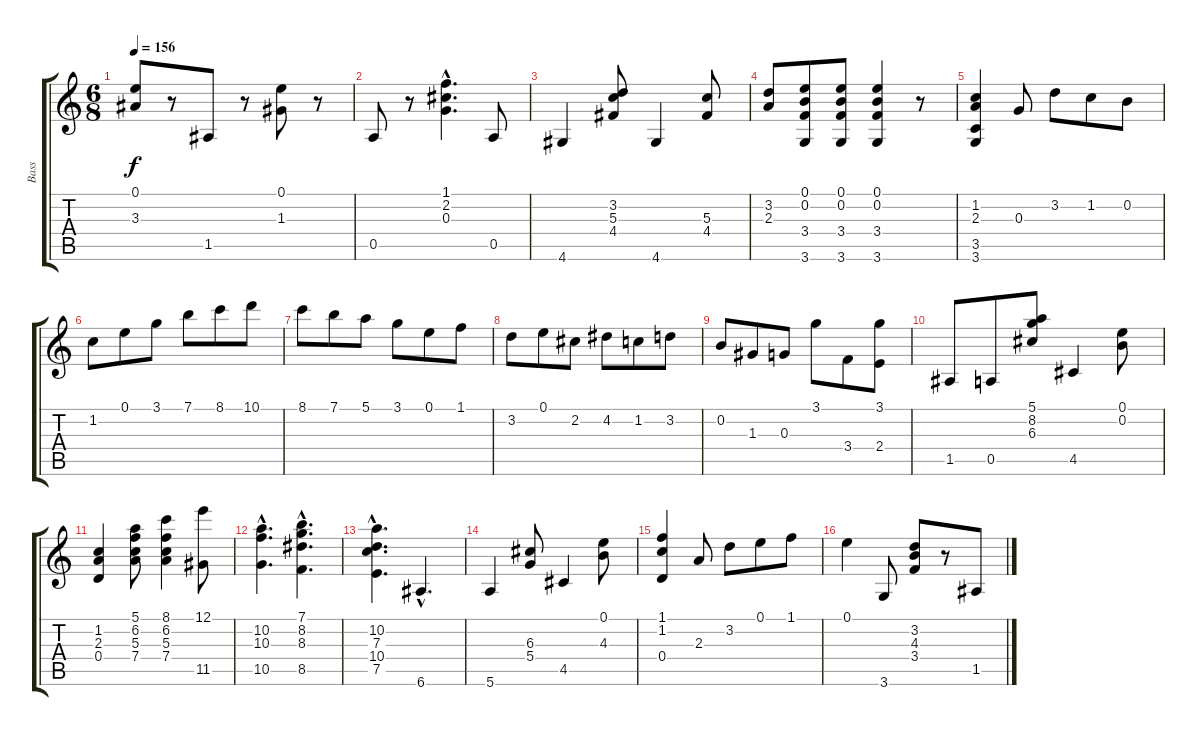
\track ("Bass" "Bass") {instrument electricbasspick}
\staff {score tabs}
\tuning (E4 B3 G3 D3 A2 E2) {hide}
\ts (6 8)
\tempo 156
\clef g2
\ks c
(0.1 3.3).8{dy f} r.8 1.5.8 r.8 (0.1 1.3).8 r.8 |
0.5.8 r.8 (1.1{hac} 2.2{hac} 0.3{hac}).4{d} 0.5.8 |
4.6.4 (3.2 5.3 4.4).8 4.6.4 (5.3 4.4).8 |
(3.2 2.3).8 (0.1 0.2 3.4 3.6).8 (0.1 0.2 3.4 3.6).8 (0.1 0.2 3.4 3.6).4 r.8 |
(1.2 2.3 3.5 3.6).4 0.3.8 3.2.8 1.2.8 0.2.8 |
1.2.8 0.1.8 3.1.8 7.1.8 8.1.8 10.1.8 |
8.1.8 7.1.8 5.1.8 3.1.8 0.1.8 1.1.8 |
3.2.8 0.1.8 2.2.8 4.2.8 1.2.8 3.2.8 |
0.2.8 1.3.8 0.3.8 3.1.8 3.4.8 (3.1 2.4).8 |
1.5.8 0.5.8 (5.1 8.2 6.3).8 4.5.4 (0.1 0.2).8 |
(1.2 2.3 0.4).4 (5.1 6.2 5.3 7.4).8 (8.1 6.2 5.3 7.4).4 (12.1 11.5).8 |
(10.2{hac} 10.3{hac} 10.5{hac}).4{d} (7.1{hac} 8.2{hac} 8.3{hac} 8.5{hac}).4{d} |
(10.2{hac} 7.3{hac} 10.4{hac} 7.5{hac}).4{d} 6.6{hac}.4{d} |
5.6.4 (6.3 5.4).8 4.5.4 (0.1 4.3).8 |
(1.1 1.2 0.4).4 2.3.8 3.2.8 0.1.8 1.1.8 |
0.1.4 3.6.8 (3.2 4.3 3.4).8 r.8 1.5.8
